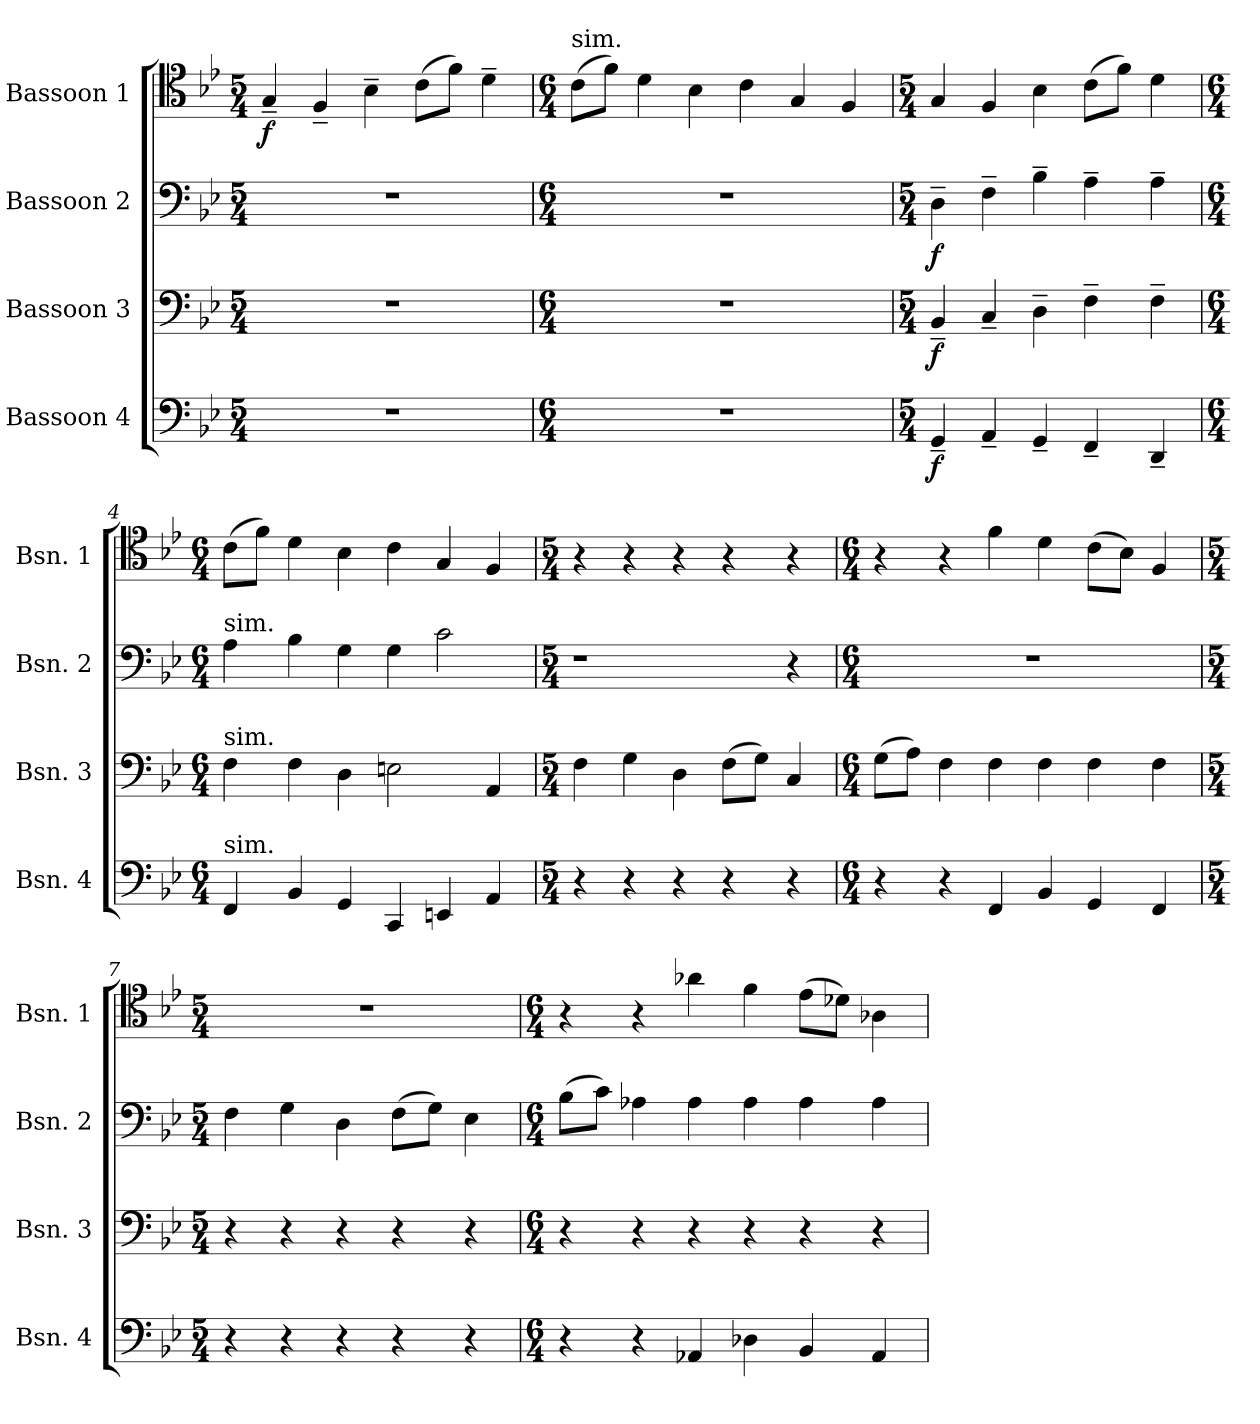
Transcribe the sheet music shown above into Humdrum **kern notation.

**kern	**dynam	**kern	**dynam	**kern	**dynam	**kern	**dynam
*part4	*part4	*part3	*part3	*part2	*part2	*part1	*part1
*staff4	*staff4	*staff3	*staff3	*staff2	*staff2	*staff1	*staff1
*I"Bassoon 4	*	*I"Bassoon 3	*	*I"Bassoon 2	*	*I"Bassoon 1	*
*I'Bsn. 4	*	*I'Bsn. 3	*	*I'Bsn. 2	*	*I'Bsn. 1	*
*clefF4	*	*clefF4	*	*clefF4	*	*clefC4	*
*k[b-e-]	*	*k[b-e-]	*	*k[b-e-]	*	*k[b-e-]	*
*M5/4	*	*M5/4	*	*M5/4	*	*M5/4	*
*MM104	*	*MM104	*	*MM104	*	*MM104	*
=1	=1	=1	=1	=1	=1	=1	=1
!	!	!	!	!	!	!	!LO:DY:b
4%5r	.	4%5r	.	4%5r	.	4G~/	f
.	.	.	.	.	.	4F~/	.
.	.	.	.	.	.	4B-~\	.
.	.	.	.	.	.	(8c\L	.
.	.	.	.	.	.	8f\J)	.
.	.	.	.	.	.	4d~\	.
=2	=2	=2	=2	=2	=2	=2	=2
*M6/4	*	*M6/4	*	*M6/4	*	*M6/4	*
!	!	!	!	!	!	!LO:TX:a:t=sim.	!
1.r	.	1.r	.	1.r	.	(8c\L	.
.	.	.	.	.	.	8f\J)	.
.	.	.	.	.	.	4d\	.
.	.	.	.	.	.	4B-\	.
.	.	.	.	.	.	4c\	.
.	.	.	.	.	.	4G/	.
.	.	.	.	.	.	4F/	.
=3	=3	=3	=3	=3	=3	=3	=3
*M5/4	*	*M5/4	*	*M5/4	*	*M5/4	*
!	!LO:DY:b	!	!LO:DY:b	!	!LO:DY:b	!	!
4GG~/	f	4BB-~/	f	4D~\	f	4G/	.
4AA~/	.	4C~/	.	4F~\	.	4F/	.
4GG~/	.	4D~\	.	4B-~\	.	4B-\	.
4FF~/	.	4F~\	.	4A~\	.	(8c\L	.
.	.	.	.	.	.	8f\J)	.
4DD~/	.	4F~\	.	4A~\	.	4d\	.
=4	=4	=4	=4	=4	=4	=4	=4
*M6/4	*	*M6/4	*	*M6/4	*	*M6/4	*
!	!	!	!	!LO:TX:a:t=sim.	!	!	!
!	!	!LO:TX:a:t=sim.	!	!	!	!	!
!LO:TX:a:t=sim.	!	!	!	!	!	!	!
4FF/	.	4F\	.	4A\	.	(8c\L	.
.	.	.	.	.	.	8f\J)	.
4BB-/	.	4F\	.	4B-\	.	4d\	.
4GG/	.	4D\	.	4G\	.	4B-\	.
4CC/	.	2En\	.	4G\	.	4c\	.
4EEn/	.	.	.	2c\	.	4G/	.
4AA/	.	4AA/	.	.	.	4F/	.
!!LO:LB:g=z
=5	=5	=5	=5	=5	=5	=5	=5
*M5/4	*	*M5/4	*	*M5/4	*	*M5/4	*
4r	.	4F\	.	1r	.	4r	.
4r	.	4G\	.	.	.	4r	.
4r	.	4D\	.	.	.	4r	.
4r	.	(8F\L	.	.	.	4r	.
.	.	8G\J)	.	.	.	.	.
4r	.	4C/	.	4r	.	4r	.
=6	=6	=6	=6	=6	=6	=6	=6
*M6/4	*	*M6/4	*	*M6/4	*	*M6/4	*
4r	.	(8G\L	.	1.r	.	4r	.
.	.	8A\J)	.	.	.	.	.
4r	.	4F\	.	.	.	4r	.
4FF/	.	4F\	.	.	.	4f\	.
4BB-/	.	4F\	.	.	.	4d\	.
4GG/	.	4F\	.	.	.	(8c\L	.
.	.	.	.	.	.	8B-\J)	.
4FF/	.	4F\	.	.	.	4F/	.
=7	=7	=7	=7	=7	=7	=7	=7
*M5/4	*	*M5/4	*	*M5/4	*	*M5/4	*
4r	.	4r	.	4F\	.	4%5r	.
4r	.	4r	.	4G\	.	.	.
4r	.	4r	.	4D\	.	.	.
4r	.	4r	.	(8F\L	.	.	.
.	.	.	.	8G\J)	.	.	.
4r	.	4r	.	4E-\	.	.	.
=8	=8	=8	=8	=8	=8	=8	=8
*M6/4	*	*M6/4	*	*M6/4	*	*M6/4	*
4r	.	4r	.	(8B-\L	.	4r	.
.	.	.	.	8c\J)	.	.	.
4r	.	4r	.	4A-X\	.	4r	.
4AA-X/	.	4r	.	4A-\	.	4a-X\	.
4D-X\	.	4r	.	4A-\	.	4f\	.
4BB-/	.	4r	.	4A-\	.	(8e-\L	.
.	.	.	.	.	.	8d-X\J)	.
4AA-/	.	4r	.	4A-\	.	4A-X\	.
=	=	=	=	=	=	=	=
*-	*-	*-	*-	*-	*-	*-	*-
